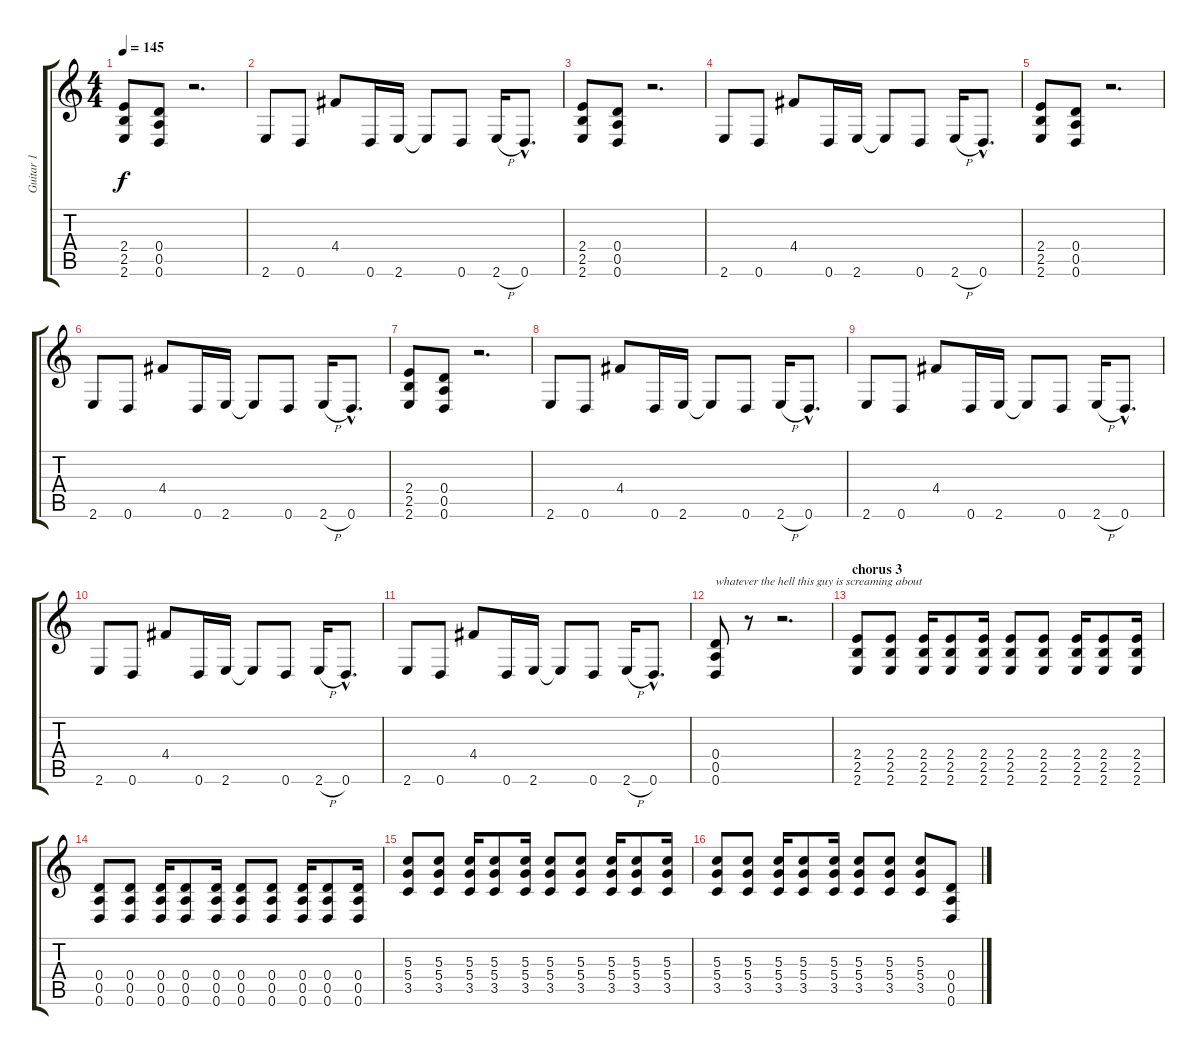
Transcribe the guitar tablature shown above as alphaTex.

\track ("Guitar 1" "Guitar 1") {instrument distortionguitar}
\staff {score tabs}
\tuning (E4 B3 G3 D3 A2 D2) {hide}
\ts (4 4)
\tempo 145
\clef g2
\ks c
(2.4 2.5 2.6).8{dy f} (0.4 0.5 0.6).8 r.2{d} |
2.6.8 0.6.8 4.4.8 0.6.16 2.6.16 2.6{t}.8 0.6.8 2.6{h}.16 0.6{hac}.8{d} |
(2.4 2.5 2.6).8 (0.4 0.5 0.6).8 r.2{d} |
2.6.8 0.6.8 4.4.8 0.6.16 2.6.16 2.6{t}.8 0.6.8 2.6{h}.16 0.6{hac}.8{d} |
(2.4 2.5 2.6).8 (0.4 0.5 0.6).8 r.2{d} |
2.6.8 0.6.8 4.4.8 0.6.16 2.6.16 2.6{t}.8 0.6.8 2.6{h}.16 0.6{hac}.8{d} |
(2.4 2.5 2.6).8 (0.4 0.5 0.6).8 r.2{d} |
2.6.8 0.6.8 4.4.8 0.6.16 2.6.16 2.6{t}.8 0.6.8 2.6{h}.16 0.6{hac}.8{d} |
2.6.8 0.6.8 4.4.8 0.6.16 2.6.16 2.6{t}.8 0.6.8 2.6{h}.16 0.6{hac}.8{d} |
2.6.8 0.6.8 4.4.8 0.6.16 2.6.16 2.6{t}.8 0.6.8 2.6{h}.16 0.6{hac}.8{d} |
2.6.8 0.6.8 4.4.8 0.6.16 2.6.16 2.6{t}.8 0.6.8 2.6{h}.16 0.6{hac}.8{d} |
(0.4 0.5 0.6).8{txt "whatever the hell this guy is screaming about"} r.8 r.2{d} |
\section ("" "chorus 3")
(2.4 2.5 2.6).8 (2.4 2.5 2.6).8 (2.4 2.5 2.6).16 (2.4 2.5 2.6).8 (2.4 2.5 2.6).16 (2.4 2.5 2.6).8 (2.4 2.5 2.6).8 (2.4 2.5 2.6).16 (2.4 2.5 2.6).8 (2.4 2.5 2.6).16 |
(0.4 0.5 0.6).8 (0.4 0.5 0.6).8 (0.4 0.5 0.6).16 (0.4 0.5 0.6).8 (0.4 0.5 0.6).16 (0.4 0.5 0.6).8 (0.4 0.5 0.6).8 (0.4 0.5 0.6).16 (0.4 0.5 0.6).8 (0.4 0.5 0.6).16 |
(5.3 5.4 3.5).8 (5.3 5.4 3.5).8 (5.3 5.4 3.5).16 (5.3 5.4 3.5).8 (5.3 5.4 3.5).16 (5.3 5.4 3.5).8 (5.3 5.4 3.5).8 (5.3 5.4 3.5).16 (5.3 5.4 3.5).8 (5.3 5.4 3.5).16 |
(5.3 5.4 3.5).8 (5.3 5.4 3.5).8 (5.3 5.4 3.5).16 (5.3 5.4 3.5).8 (5.3 5.4 3.5).16 (5.3 5.4 3.5).8 (5.3 5.4 3.5).8 (5.3 5.4 3.5).8 (0.4 0.5 0.6).8
